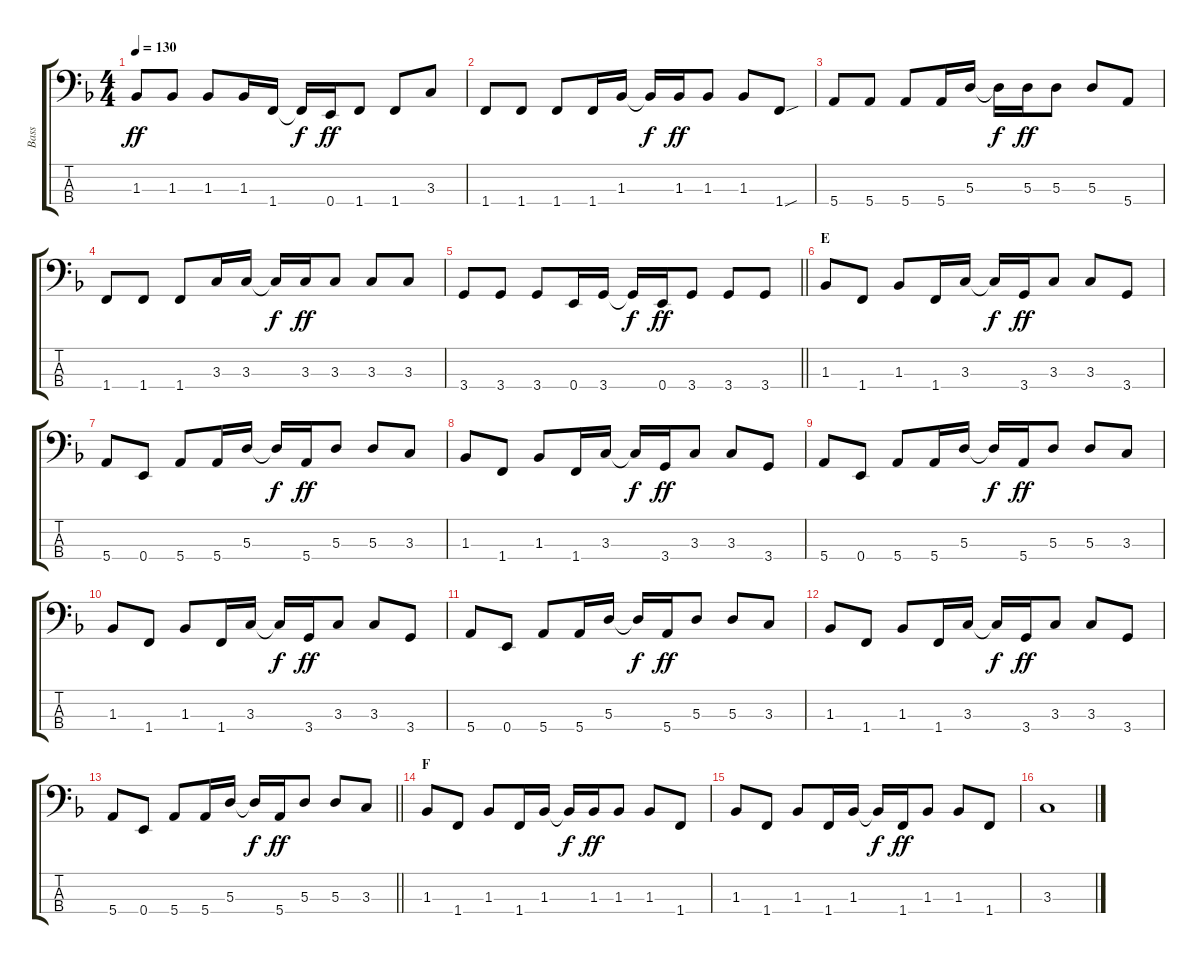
\track ("Bass" "Bass") {instrument electricbasspick}
\staff {score tabs}
\tuning (G2 D2 A1 E1) {hide}
\ts (4 4)
\tempo 130
\clef f4
\ks f
1.3.8{dy ff} 1.3.8 1.3.8 1.3.16 1.4.16 1.4{t}.16{dy f} 0.4.16{dy ff} 1.4.8 1.4.8 3.3.8 |
1.4.8 1.4.8 1.4.8 1.4.16 1.3.16 1.3{t}.16{dy f} 1.3.16{dy ff} 1.3.8 1.3.8 1.4{sou}.8 |
5.4.8 5.4.8 5.4.8 5.4.16 5.3.16 5.3{t}.16{dy f} 5.3.16{dy ff} 5.3.8 5.3.8 5.4.8 |
1.4.8 1.4.8 1.4.8 3.3.16 3.3.16 3.3{t}.16{dy f} 3.3.16{dy ff} 3.3.8 3.3.8 3.3.8 |
\barLineRight lightlight
3.4.8 3.4.8 3.4.8 0.4.16 3.4.16 3.4{t}.16{dy f} 0.4.16{dy ff} 3.4.8 3.4.8 3.4.8 |
\section ("" "E")
1.3.8 1.4.8 1.3.8 1.4.16 3.3.16 3.3{t}.16{dy f} 3.4.16{dy ff} 3.3.8 3.3.8 3.4.8 |
5.4.8 0.4.8 5.4.8 5.4.16 5.3.16 5.3{t}.16{dy f} 5.4.16{dy ff} 5.3.8 5.3.8 3.3.8 |
1.3.8 1.4.8 1.3.8 1.4.16 3.3.16 3.3{t}.16{dy f} 3.4.16{dy ff} 3.3.8 3.3.8 3.4.8 |
5.4.8 0.4.8 5.4.8 5.4.16 5.3.16 5.3{t}.16{dy f} 5.4.16{dy ff} 5.3.8 5.3.8 3.3.8 |
1.3.8 1.4.8 1.3.8 1.4.16 3.3.16 3.3{t}.16{dy f} 3.4.16{dy ff} 3.3.8 3.3.8 3.4.8 |
5.4.8 0.4.8 5.4.8 5.4.16 5.3.16 5.3{t}.16{dy f} 5.4.16{dy ff} 5.3.8 5.3.8 3.3.8 |
1.3.8 1.4.8 1.3.8 1.4.16 3.3.16 3.3{t}.16{dy f} 3.4.16{dy ff} 3.3.8 3.3.8 3.4.8 |
\barLineRight lightlight
5.4.8 0.4.8 5.4.8 5.4.16 5.3.16 5.3{t}.16{dy f} 5.4.16{dy ff} 5.3.8 5.3.8 3.3.8 |
\section ("" "F")
1.3.8 1.4.8 1.3.8 1.4.16 1.3.16 1.3{t}.16{dy f} 1.3.16{dy ff} 1.3.8 1.3.8 1.4.8 |
1.3.8 1.4.8 1.3.8 1.4.16 1.3.16 1.3{t}.16{dy f} 1.4.16{dy ff} 1.3.8 1.3.8 1.4.8 |
3.3.1
